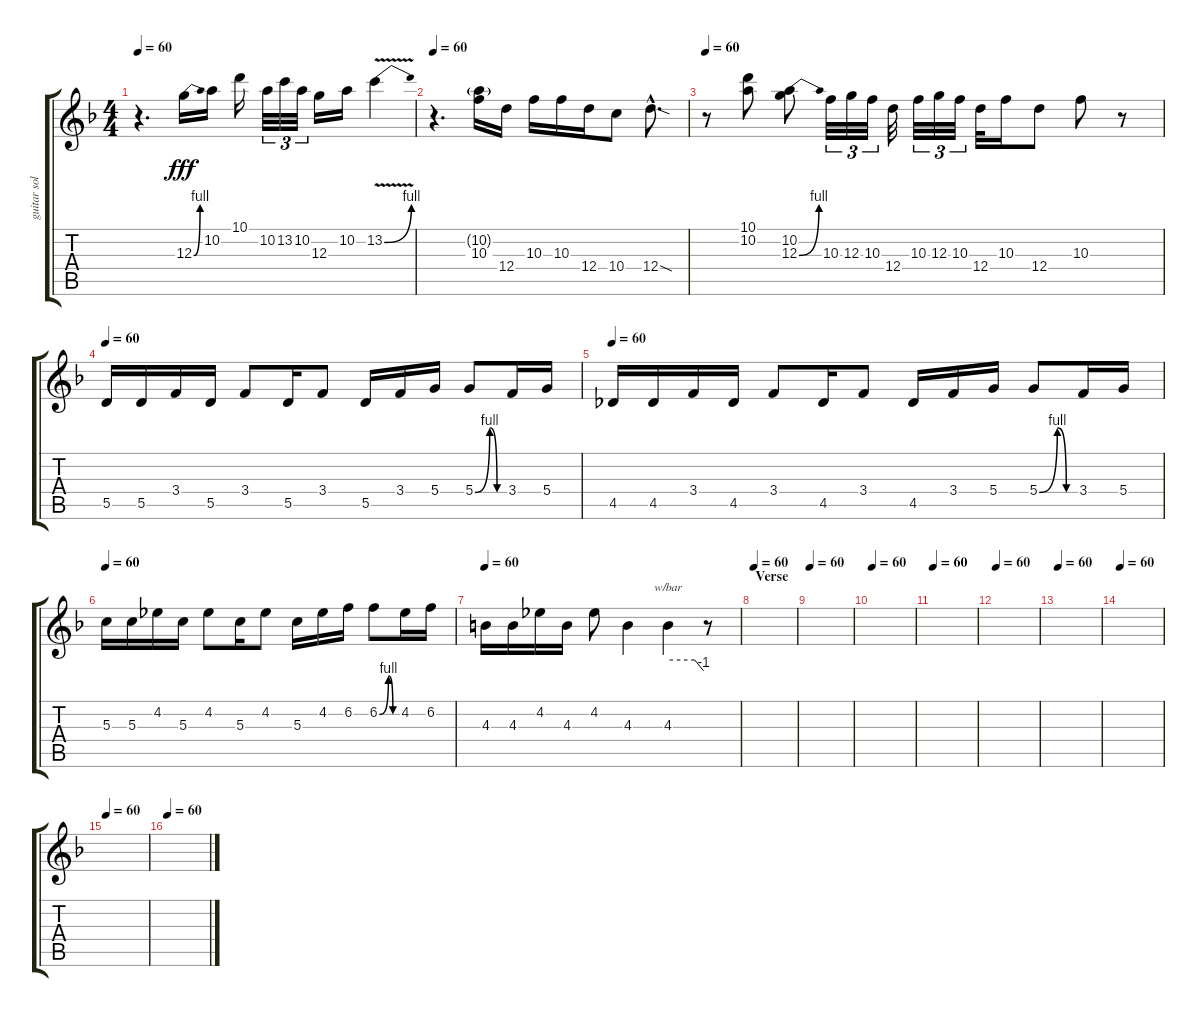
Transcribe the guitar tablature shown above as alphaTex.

\track ("guitar solo" "guitar sol") {instrument overdrivenguitar}
\staff {score tabs}
\tuning (E4 B3 G3 D3 A2 E2) {hide}
\ts (4 4)
\tempo 60
\clef g2
\ks dminor
r.4{d dy fff} 12.3{be (bend 0 0 60 4)}.16 10.2.16 10.1.16 10.2.32{tu (3 2)} 13.2.32{tu (3 2)} 10.2.32{tu (3 2)} 12.3.16 10.2.16 13.2{be (bend 0 0 60 4) v}.4 |
\tempo 60
r.4{d} (10.2{g} 10.3).16 12.4.16 10.3.16 10.3.16 12.4.16 10.4.8 12.4{sod hac}.8{d} |
\tempo 60
r.8 (10.1 10.2).8 (10.2 12.3{be (bend 0 0 60 4)}).8 10.3.32{tu (3 2)} 12.3.32{tu (3 2)} 10.3.32{tu (3 2)} 12.4.32 10.3.32{tu (3 2)} 12.3.32{tu (3 2)} 10.3.32{tu (3 2)} 12.4.32 10.3.16 12.4.8 10.3.8 r.8 |
\tempo 60
5.5.16 5.5.16 3.4.16 5.5.16 3.4.8 5.5.16 3.4.8 5.5.16 3.4.16 5.4.16 5.4{be (custom 0 0 30 4 45 0 47 0 60 0)}.8 3.4.16 5.4.16 |
\tempo 60
4.5.16 4.5.16 3.4.16 4.5.16 3.4.8 4.5.16 3.4.8 4.5.16 3.4.16 5.4.16 5.4{be (custom 0 0 30 4 45 0 47 0 60 0)}.8 3.4.16 5.4.16 |
\tempo 60
5.3.16 5.3.16 4.2.16 5.3.16 4.2.8 5.3.16 4.2.8 5.3.16 4.2.16 6.2.16 6.2{be (custom 0 0 30 4 45 0 47 0 60 0)}.8 4.2.16 6.2.16 |
\tempo 60
4.3.16 4.3.16 4.2.16 4.3.16 4.2.8 4.3.4 4.3.4{tbe (custom default 0 0 45 0 60 -4)} r.8 |
\section ("" "Verse")
\tempo 60
|
\tempo 60
|
\tempo 60
|
\tempo 60
|
\tempo 60
|
\tempo 60
|
\tempo 60
|
\tempo 60
|
\tempo 60
